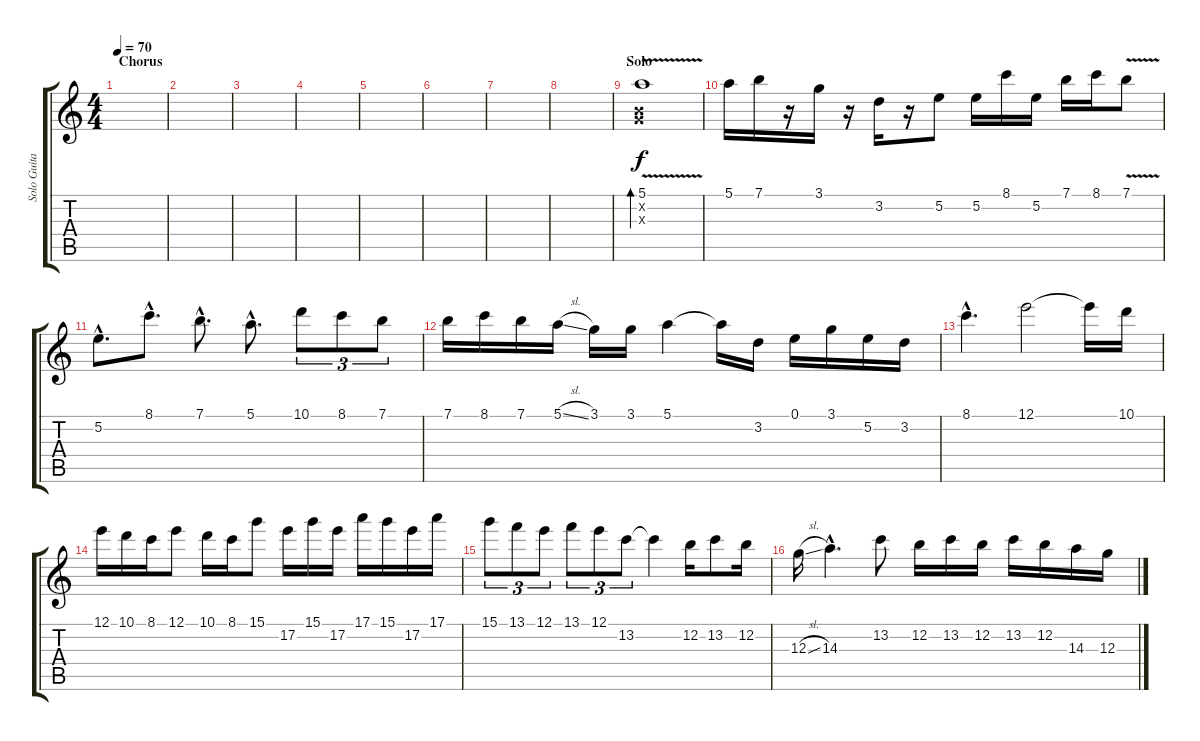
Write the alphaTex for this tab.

\track ("Solo Guitar" "Solo Guita") {instrument electricguitarjazz}
\staff {score tabs}
\tuning (E4 B3 G3 D3 A2 E2) {hide}
\ts (4 4)
\section ("" "Chorus")
\tempo 70
\clef g2
\ks c
|
|
|
|
|
|
|
|
\section ("" "Solo")
(5.1{v} 0.2{x} 0.3{x}).1{bd 60} |
5.1.16 7.1.16 r.16 3.1.16 r.16 3.2.16 r.16 5.2.8 5.2.16 8.1.16 5.2.16 7.1.16 8.1.16 7.1{v}.8 |
5.2{hac}.8{d} 8.1{hac}.8{d} 7.1{hac}.8{d} 5.1{hac}.8{d} 10.1.8{tu (3 2)} 8.1.8{tu (3 2)} 7.1.8{tu (3 2)} |
7.1.16 8.1.16 7.1.16 5.1{sl}.16 3.1.16 3.1.16 5.1.4 5.1{t}.16 3.2.16 0.1.16 3.1.16 5.2.16 3.2.16 |
8.1{hac}.4{d} 12.1.2 12.1{t}.16 10.1.16 |
12.1.16 10.1.16 8.1.16 12.1.8 10.1.16 8.1.16 15.1.8 17.2.16 15.1.16 17.2.16 17.1.16 15.1.16 17.2.16 17.1.16 |
15.1.8{tu (3 2)} 13.1.8{tu (3 2)} 12.1.8{tu (3 2)} 13.1.8{tu (3 2)} 12.1.8{tu (3 2)} 13.2.8{tu (3 2)} 13.2{t}.4 12.2.16 13.2.8 12.2.16 |
12.3{sl}.16 14.3{hac}.4{d} 13.2.8 12.2.16 13.2.16 12.2.16 13.2.16 12.2.16 14.3.16 12.3.16
